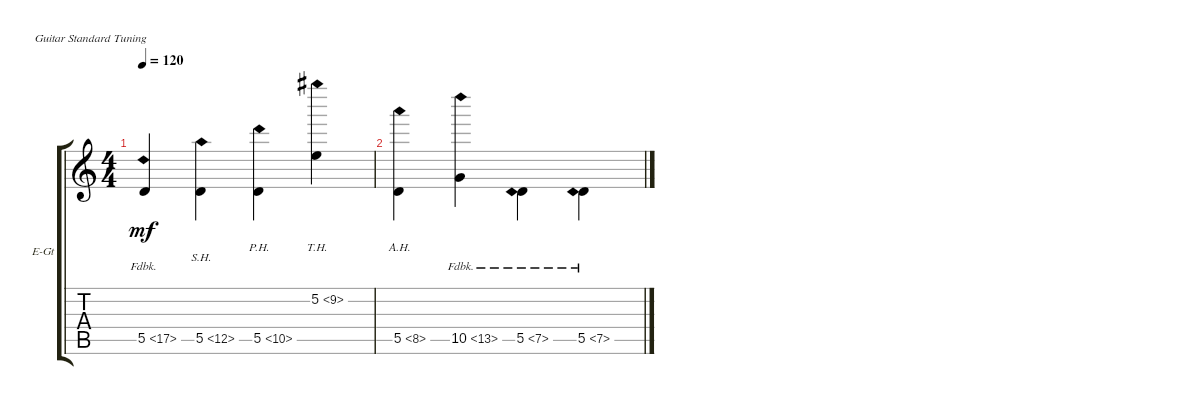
\defaultSystemsLayout 4
\bracketExtendMode groupsimilarinstruments
\firstSystemTrackNameOrientation horizontal
\otherSystemsTrackNameOrientation horizontal
\track ("Electric Guitar" "E-Gt") {instrument electricguitarclean}
\staff {score tabs}
\tuning (E4 B3 G3 D3 A2 E2)
\ts (4 4)
\tempo 120
\clef g2
\ks c
5.5{fh 12}.4{dy mf instrument electricguitarclean beam Up} 5.5{sh 7}.4{beam Down} 5.5{ph 5}.4{beam Down} 5.2{th 4}.4{beam Down} |
5.5{ah 3}.4{beam Down} 10.5{fh 3}.4{beam Down} 5.5{fh 2}.4{beam Down} 5.5{fh 2}.4{beam Down}
